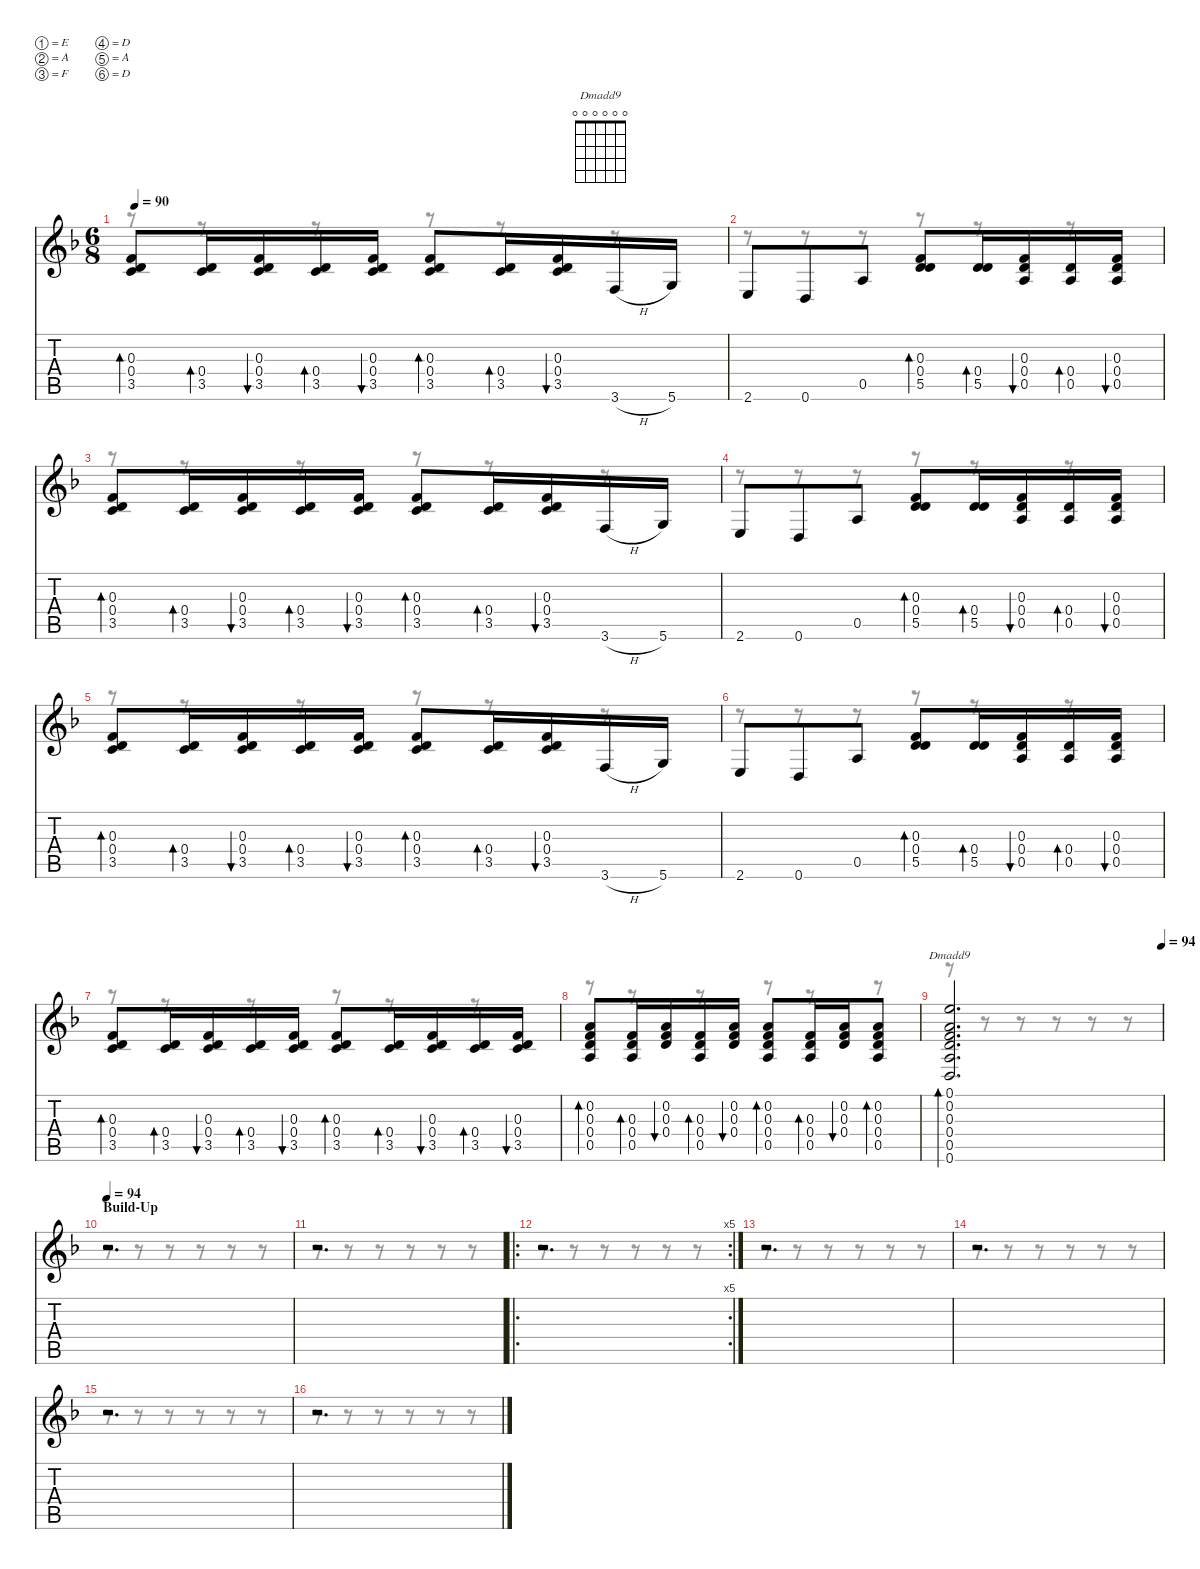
\defaultSystemsLayout 4
\hideDynamics
\bracketExtendMode nobrackets
\singleTrackTrackNamePolicy hidden
\multiTrackTrackNamePolicy hidden
\otherSystemsTrackNameOrientation horizontal
\track ("M. Akerfeldt (Acoustic)" "s.guit.") {instrument acousticguitarsteel}
\staff {score tabs}
\tuning (E4 A3 F3 D3 A2 D2)
\chord ("Dmadd9" 0 0 0 0 0 0)
\voice
\ts (6 8)
\tempo 90
\clef g2
\ks dminor
(0.3{acc forcenatural} 0.4{acc forcenatural} 3.5{acc forcenatural}).8{bd 60 dy f beam Up} (0.4{acc forcenatural} 3.5{acc forcenatural}).16{bd 60 beam Up} (0.3{acc forcenatural} 0.4{acc forcenatural} 3.5{acc forcenatural}).16{bu 60 beam Up} (0.4{acc forcenatural} 3.5{acc forcenatural}).16{bd 60 beam Up} (0.3{acc forcenatural} 0.4{acc forcenatural} 3.5{acc forcenatural}).16{bu 60 beam Up} (0.3{acc forcenatural} 0.4{acc forcenatural} 3.5{acc forcenatural}).8{bd 60 beam Up} (0.4{acc forcenatural} 3.5{acc forcenatural}).16{bd 60 beam Up} (0.3{acc forcenatural} 0.4{acc forcenatural} 3.5{acc forcenatural}).16{bu 60 beam Up} 3.6{h acc forcenatural}.16{beam Up} 5.6{acc forcenatural}.16{dy ff beam Up} |
2.6{acc forcenatural}.8{dy f beam Up} 0.6{acc forcenatural}.8{beam Up} 0.5{acc forcenatural}.8{beam Up} (0.3{acc forcenatural} 0.4{acc forcenatural} 5.5{acc forcenatural}).8{bd 60 beam Up} (0.4{acc forcenatural} 5.5{acc forcenatural}).16{bd 60 beam Up} (0.3{acc forcenatural} 0.4{acc forcenatural} 0.5{acc forcenatural}).16{bu 60 beam Up} (0.4{acc forcenatural} 0.5{acc forcenatural}).16{bd 60 beam Up} (0.3{acc forcenatural} 0.4{acc forcenatural} 0.5{acc forcenatural}).16{bu 60 beam Up} |
(0.3{acc forcenatural} 0.4{acc forcenatural} 3.5{acc forcenatural}).8{bd 60 beam Up} (0.4{acc forcenatural} 3.5{acc forcenatural}).16{bd 60 beam Up} (0.3{acc forcenatural} 0.4{acc forcenatural} 3.5{acc forcenatural}).16{bu 60 beam Up} (0.4{acc forcenatural} 3.5{acc forcenatural}).16{bd 60 beam Up} (0.3{acc forcenatural} 0.4{acc forcenatural} 3.5{acc forcenatural}).16{bu 60 beam Up} (0.3{acc forcenatural} 0.4{acc forcenatural} 3.5{acc forcenatural}).8{bd 60 beam Up} (0.4{acc forcenatural} 3.5{acc forcenatural}).16{bd 60 beam Up} (0.3{acc forcenatural} 0.4{acc forcenatural} 3.5{acc forcenatural}).16{bu 60 beam Up} 3.6{h acc forcenatural}.16{beam Up} 5.6{acc forcenatural}.16{dy ff beam Up} |
2.6{acc forcenatural}.8{dy f beam Up} 0.6{acc forcenatural}.8{beam Up} 0.5{acc forcenatural}.8{beam Up} (0.3{acc forcenatural} 0.4{acc forcenatural} 5.5{acc forcenatural}).8{bd 60 beam Up} (0.4{acc forcenatural} 5.5{acc forcenatural}).16{bd 60 beam Up} (0.3{acc forcenatural} 0.4{acc forcenatural} 0.5{acc forcenatural}).16{bu 60 beam Up} (0.4{acc forcenatural} 0.5{acc forcenatural}).16{bd 60 beam Up} (0.3{acc forcenatural} 0.4{acc forcenatural} 0.5{acc forcenatural}).16{bu 60 beam Up} |
(0.3{acc forcenatural} 0.4{acc forcenatural} 3.5{acc forcenatural}).8{bd 60 beam Up} (0.4{acc forcenatural} 3.5{acc forcenatural}).16{bd 60 beam Up} (0.3{acc forcenatural} 0.4{acc forcenatural} 3.5{acc forcenatural}).16{bu 60 beam Up} (0.4{acc forcenatural} 3.5{acc forcenatural}).16{bd 60 beam Up} (0.3{acc forcenatural} 0.4{acc forcenatural} 3.5{acc forcenatural}).16{bu 60 beam Up} (0.3{acc forcenatural} 0.4{acc forcenatural} 3.5{acc forcenatural}).8{bd 60 beam Up} (0.4{acc forcenatural} 3.5{acc forcenatural}).16{bd 60 beam Up} (0.3{acc forcenatural} 0.4{acc forcenatural} 3.5{acc forcenatural}).16{bu 60 beam Up} 3.6{h acc forcenatural}.16{beam Up} 5.6{acc forcenatural}.16{dy ff beam Up} |
2.6{acc forcenatural}.8{dy f beam Up} 0.6{acc forcenatural}.8{beam Up} 0.5{acc forcenatural}.8{beam Up} (0.3{acc forcenatural} 0.4{acc forcenatural} 5.5{acc forcenatural}).8{bd 60 beam Up} (0.4{acc forcenatural} 5.5{acc forcenatural}).16{bd 60 beam Up} (0.3{acc forcenatural} 0.4{acc forcenatural} 0.5{acc forcenatural}).16{bu 60 beam Up} (0.4{acc forcenatural} 0.5{acc forcenatural}).16{bd 60 beam Up} (0.3{acc forcenatural} 0.4{acc forcenatural} 0.5{acc forcenatural}).16{bu 60 beam Up} |
(0.3{acc forcenatural} 0.4{acc forcenatural} 3.5{acc forcenatural}).8{bd 60 beam Up} (0.4{acc forcenatural} 3.5{acc forcenatural}).16{bd 60 beam Up} (0.3{acc forcenatural} 0.4{acc forcenatural} 3.5{acc forcenatural}).16{bu 60 beam Up} (0.4{acc forcenatural} 3.5{acc forcenatural}).16{bd 60 beam Up} (0.3{acc forcenatural} 0.4{acc forcenatural} 3.5{acc forcenatural}).16{bu 60 beam Up} (0.3{acc forcenatural} 0.4{acc forcenatural} 3.5{acc forcenatural}).8{bd 60 beam Up} (0.4{acc forcenatural} 3.5{acc forcenatural}).16{bd 60 beam Up} (0.3{acc forcenatural} 0.4{acc forcenatural} 3.5{acc forcenatural}).16{bu 60 beam Up} (0.4{acc forcenatural} 3.5{acc forcenatural}).16{bd 60 beam Up} (0.3{acc forcenatural} 0.4{acc forcenatural} 3.5{acc forcenatural}).16{bu 60 beam Up} |
(0.2{acc forcenatural} 0.3{acc forcenatural} 0.4{acc forcenatural} 0.5{acc forcenatural}).8{bd 30 beam Up} (0.3{acc forcenatural} 0.4{acc forcenatural} 0.5{acc forcenatural}).16{bd 30 beam Up} (0.2{acc forcenatural} 0.3{acc forcenatural} 0.4{acc forcenatural}).16{bu 30 beam Up} (0.3{acc forcenatural} 0.4{acc forcenatural} 0.5{acc forcenatural}).16{bd 30 beam Up} (0.2{acc forcenatural} 0.3{acc forcenatural} 0.4{acc forcenatural}).16{bu 30 beam Up} (0.2{acc forcenatural} 0.3{acc forcenatural} 0.4{acc forcenatural} 0.5{acc forcenatural}).8{bd 30 beam Up} (0.3{acc forcenatural} 0.4{acc forcenatural} 0.5{acc forcenatural}).16{bd 30 beam Up} (0.2{acc forcenatural} 0.3{acc forcenatural} 0.4{acc forcenatural}).16{bu 30 beam Up} (0.2{acc forcenatural} 0.3{acc forcenatural} 0.4{acc forcenatural} 0.5{acc forcenatural}).8{bd 30 beam Up} |
\tempo (94 1)
(0.1{acc forcenatural} 0.2{acc forcenatural} 0.3{acc forcenatural} 0.4{acc forcenatural} 0.5{acc forcenatural} 0.6{acc forcenatural}).2{d bd 120 ch "Dmadd9" dy mp beam Up} |
\section ("" "Build-Up")
\tempo 94
r.2{d beam Up} |
r.2{d beam Up} |
\ro
\rc 5
r.2{d beam Up} |
r.2{d beam Up} |
r.2{d beam Up} |
r.2{d beam Up} |
r.2{d beam Up}
\voice
\clef g2
\ottava regular
\simile none
\ks dminor
r.8{dy mf beam Down} r.8{beam Down} r.8{beam Down} r.8{beam Down} r.8{beam Down} r.8{beam Down} |
r.8{beam Down} r.8{beam Down} r.8{beam Down} r.8{beam Down} r.8{beam Down} r.8{beam Down} |
r.8{beam Down} r.8{beam Down} r.8{beam Down} r.8{beam Down} r.8{beam Down} r.8{beam Down} |
r.8{beam Down} r.8{beam Down} r.8{beam Down} r.8{beam Down} r.8{beam Down} r.8{beam Down} |
r.8{beam Down} r.8{beam Down} r.8{beam Down} r.8{beam Down} r.8{beam Down} r.8{beam Down} |
r.8{beam Down} r.8{beam Down} r.8{beam Down} r.8{beam Down} r.8{beam Down} r.8{beam Down} |
r.8{beam Down} r.8{beam Down} r.8{beam Down} r.8{beam Down} r.8{beam Down} r.8{beam Down} |
r.8{beam Down} r.8{beam Down} r.8{beam Down} r.8{beam Down} r.8{beam Down} r.8{beam Down} |
r.8{beam Down} r.8{beam Down} r.8{beam Down} r.8{beam Down} r.8{beam Down} r.8{beam Down} |
r.8{beam Down} r.8{beam Down} r.8{beam Down} r.8{beam Down} r.8{beam Down} r.8{beam Down} |
r.8{beam Down} r.8{beam Down} r.8{beam Down} r.8{beam Down} r.8{beam Down} r.8{beam Down} |
r.8{beam Down} r.8{beam Down} r.8{beam Down} r.8{beam Down} r.8{beam Down} r.8{beam Down} |
r.8{beam Down} r.8{beam Down} r.8{beam Down} r.8{beam Down} r.8{beam Down} r.8{beam Down} |
r.8{beam Down} r.8{beam Down} r.8{beam Down} r.8{beam Down} r.8{beam Down} r.8{beam Down} |
r.8{beam Down} r.8{beam Down} r.8{beam Down} r.8{beam Down} r.8{beam Down} r.8{beam Down} |
r.8{beam Down} r.8{beam Down} r.8{beam Down} r.8{beam Down} r.8{beam Down} r.8{beam Down}
